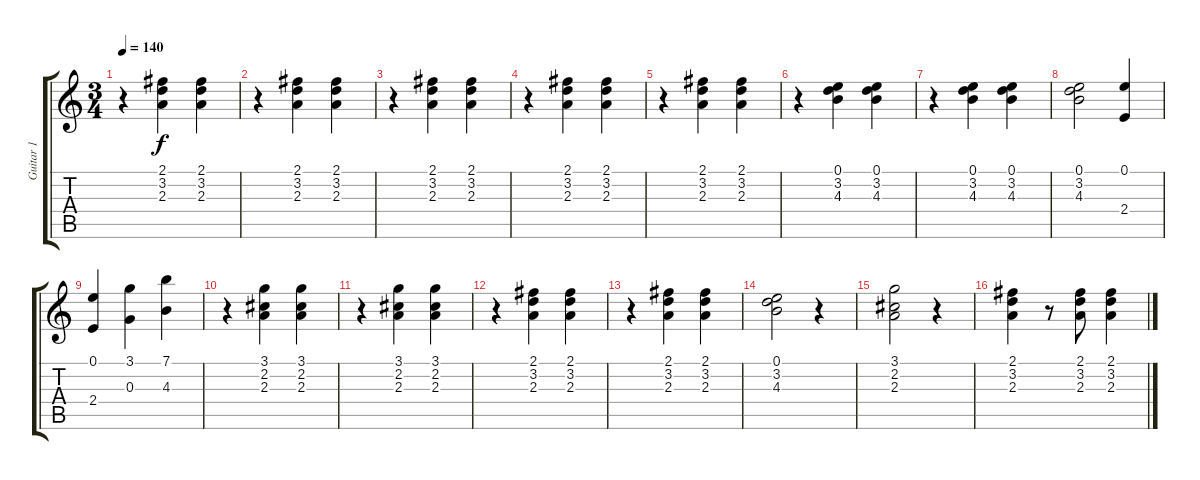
\track ("Guitar 1" "Guitar 1") {instrument acousticguitarsteel}
\staff {score tabs}
\tuning (E4 B3 G3 D3 A2 E2) {hide}
\ts (3 4)
\tempo 140
\clef g2
\ks c
r.4{dy f} (2.1 3.2 2.3).4 (2.1 3.2 2.3).4 |
r.4 (2.1 3.2 2.3).4 (2.1 3.2 2.3).4 |
r.4 (2.1 3.2 2.3).4 (2.1 3.2 2.3).4 |
r.4 (2.1 3.2 2.3).4 (2.1 3.2 2.3).4 |
r.4 (2.1 3.2 2.3).4 (2.1 3.2 2.3).4 |
r.4 (0.1 3.2 4.3).4 (0.1 3.2 4.3).4 |
r.4 (0.1 3.2 4.3).4 (0.1 3.2 4.3).4 |
(0.1 3.2 4.3).2 (0.1 2.4).4 |
(0.1 2.4).4 (3.1 0.3).4 (7.1 4.3).4 |
r.4 (3.1 2.2 2.3).4 (3.1 2.2 2.3).4 |
r.4 (3.1 2.2 2.3).4 (3.1 2.2 2.3).4 |
r.4 (2.1 3.2 2.3).4 (2.1 3.2 2.3).4 |
r.4 (2.1 3.2 2.3).4 (2.1 3.2 2.3).4 |
(0.1 3.2 4.3).2 r.4 |
(3.1 2.2 2.3).2 r.4 |
(2.1 3.2 2.3).4 r.8 (2.1 3.2 2.3).8 (2.1 3.2 2.3).4
